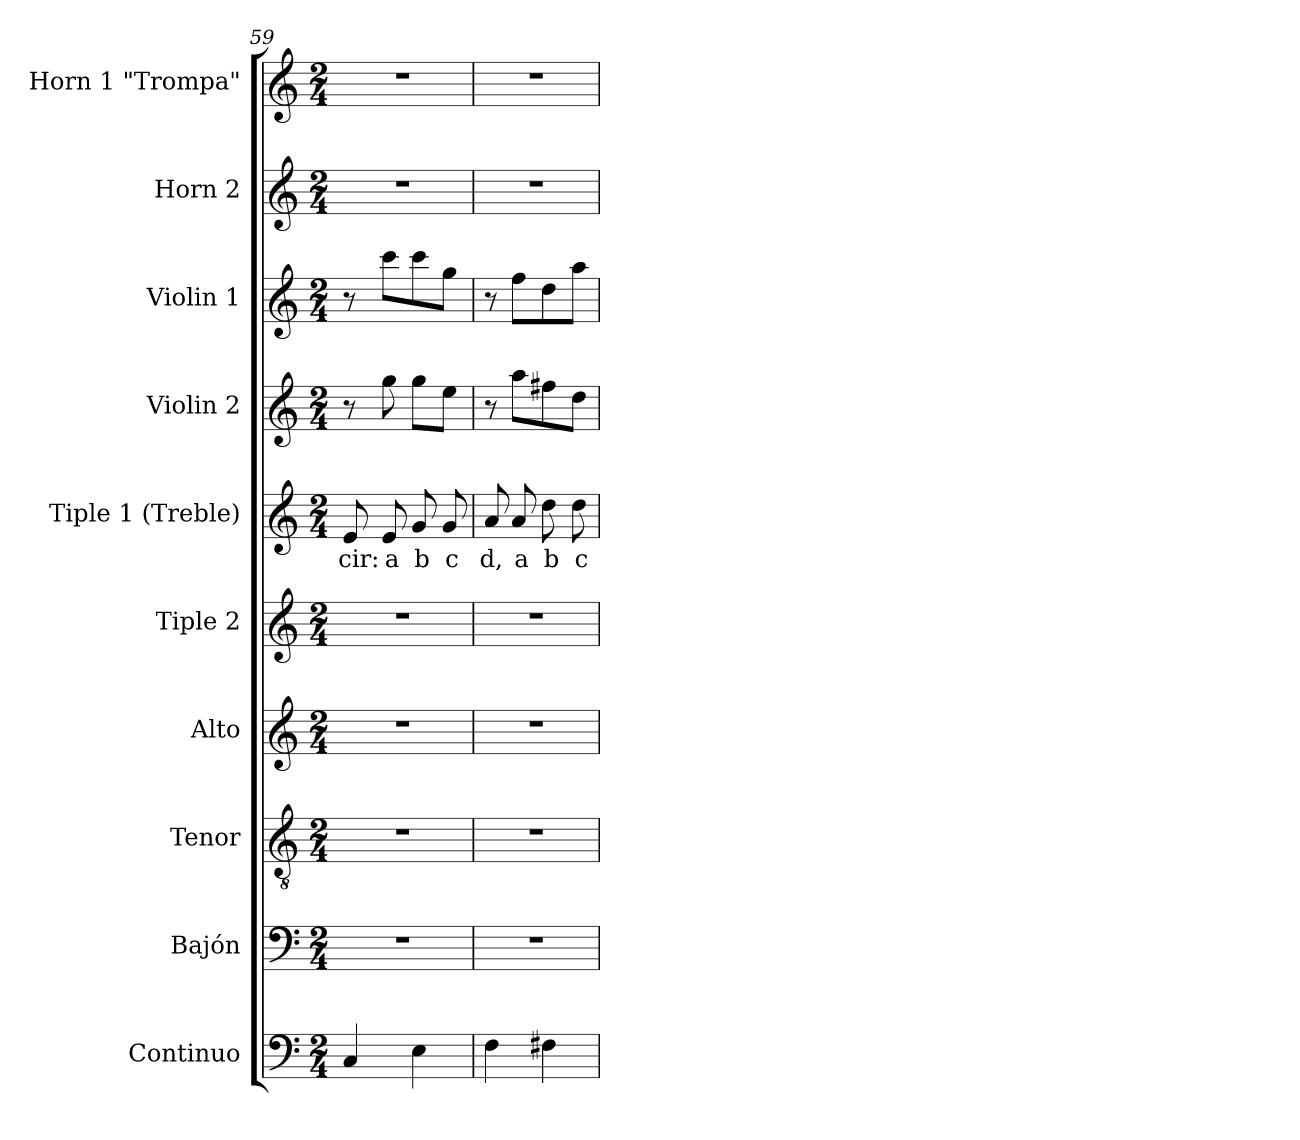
**kern	**kern	**kern	**kern	**kern	**kern	**text	**kern	**kern	**kern	**kern
*part10	*part9	*part8	*part7	*part6	*part5	*part5	*part4	*part3	*part2	*part1
*staff10	*staff9	*staff8	*staff7	*staff6	*staff5	*staff5	*staff4	*staff3	*staff2	*staff1
*I"Continuo	*I"Bajón	*I"Tenor	*I"Alto	*I"Tiple 2	*I"Tiple 1 (Treble)	*	*I"Violin 2	*I"Violin 1	*I"Horn 2	*I"Horn 1 "Trompa"
*I'Cont.	*	*I'T.	*I'A.	*	*	*	*I'Vln. 2	*I'Vln. 1	*I'Hn 1.	*I'Hn 1.
*clefF4	*clefF4	*clefGv2	*clefG2	*clefG2	*clefG2	*	*clefG2	*clefG2	*clefG2	*clefG2
*	*	*ITrd7c12	*	*	*	*	*	*	*ITrd7c12	*ITrd7c12
*k[]	*k[]	*k[]	*k[]	*k[]	*k[]	*	*k[]	*k[]	*k[]	*k[]
*C:	*C:	*C:	*C:	*C:	*C:	*	*C:	*C:	*C:	*C:
*M2/4	*M2/4	*M2/4	*M2/4	*M2/4	*M2/4	*	*M2/4	*M2/4	*M2/4	*M2/4
=59	=59	=59	=59	=59	=59	=59	=59	=59	=59	=59
!	!LO:N:vis=1	!LO:N:vis=1	!LO:N:vis=1	!LO:N:vis=1	!	!	!	!	!	!
!	!	!	!	!	!	!LO:LY:b:color=#000000	!	!	!LO:N:vis=1	!LO:N:vis=1
4Ci/	2r	2r	2r	2r	8ei/	-cir:	8r	8r	2r	2r
!	!	!	!	!	!	!LO:LY:b:color=#000000	!	!	!	!
.	.	.	.	.	8ei/	a	8ggi\	8ccci\L	.	.
!	!	!	!	!	!	!LO:LY:b:color=#000000	!	!	!	!
4Ei\	.	.	.	.	8gi/	b	8ggi\L	8ccci\	.	.
!	!	!	!	!	!	!LO:LY:b:color=#000000	!	!	!	!
.	.	.	.	.	8gi/	c	8eei\J	8ggi\J	.	.
=60	=60	=60	=60	=60	=60	=60	=60	=60	=60	=60
!	!LO:N:vis=1	!LO:N:vis=1	!LO:N:vis=1	!LO:N:vis=1	!	!	!	!	!	!
!	!	!	!	!	!	!LO:LY:b:color=#000000	!	!	!LO:N:vis=1	!LO:N:vis=1
4Fi\	2r	2r	2r	2r	8ai/	d,	8r	8r	2r	2r
!	!	!	!	!	!	!LO:LY:b:color=#000000	!	!	!	!
.	.	.	.	.	8ai/	a	8aai\L	8ffi\L	.	.
!	!	!	!	!	!	!LO:LY:b:color=#000000	!	!	!	!
4F#Xi\	.	.	.	.	8ddi\	b	8ff#Xi\	8ddi\	.	.
!	!	!	!	!	!	!LO:LY:b:color=#000000	!	!	!	!
.	.	.	.	.	8ddi\	c	8ddi\J	8aai\J	.	.
=	=	=	=	=	=	=	=	=	=	=
*-	*-	*-	*-	*-	*-	*-	*-	*-	*-	*-
